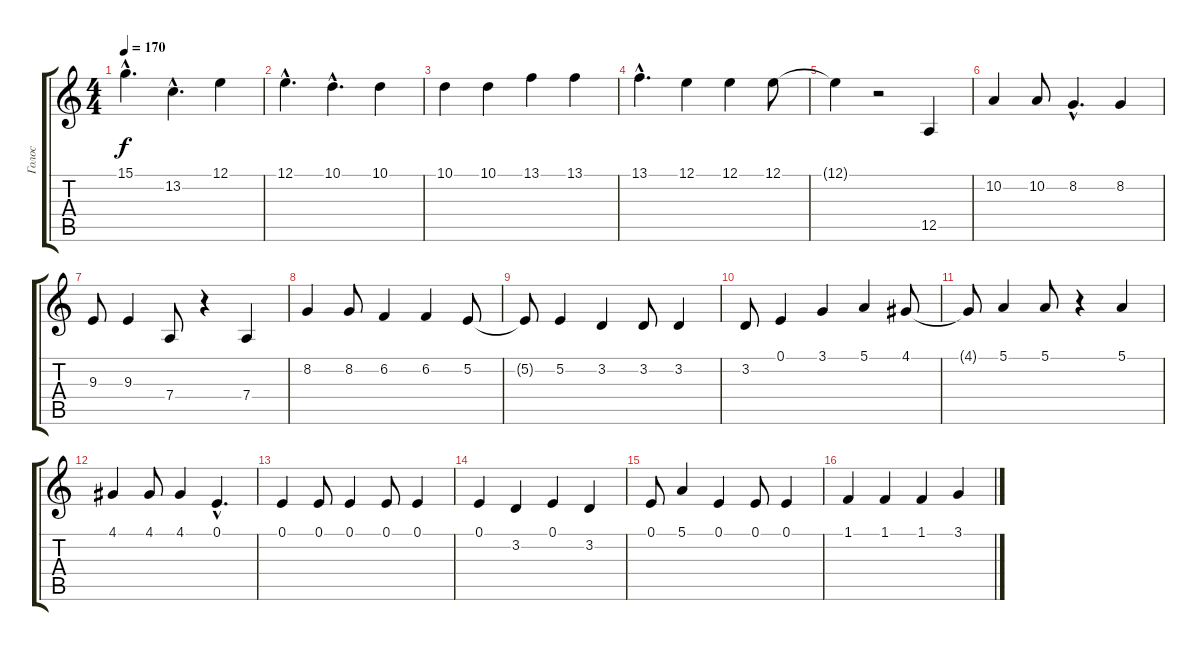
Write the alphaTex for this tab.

\track ("Голос" "Голос") {instrument clavinet}
\staff {score tabs}
\tuning (E4 B3 G3 D3 A2 E2) {hide}
\ts (4 4)
\tempo 170
\clef g2
\ks c
15.1{hac}.4{d dy f} 13.2{hac}.4{d} 12.1.4 |
12.1{hac}.4{d} 10.1{hac}.4{d} 10.1.4 |
10.1.4 10.1.4 13.1.4 13.1.4 |
13.1{hac}.4{d} 12.1.4 12.1.4 12.1.8 |
12.1{t}.4 r.2 12.5.4 |
10.2.4 10.2.8 8.2{hac}.4{d} 8.2.4 |
9.3.8 9.3.4 7.4.8 r.4 7.4.4 |
8.2.4 8.2.8 6.2.4 6.2.4 5.2.8 |
5.2{t}.8 5.2.4 3.2.4 3.2.8 3.2.4 |
3.2.8 0.1.4 3.1.4 5.1.4 4.1.8 |
4.1{t}.8 5.1.4 5.1.8 r.4 5.1.4 |
4.1.4 4.1.8 4.1.4 0.1{hac}.4{d} |
0.1.4 0.1.8 0.1.4 0.1.8 0.1.4 |
0.1.4 3.2.4 0.1.4 3.2.4 |
0.1.8 5.1.4 0.1.4 0.1.8 0.1.4 |
1.1.4 1.1.4 1.1.4 3.1.4
